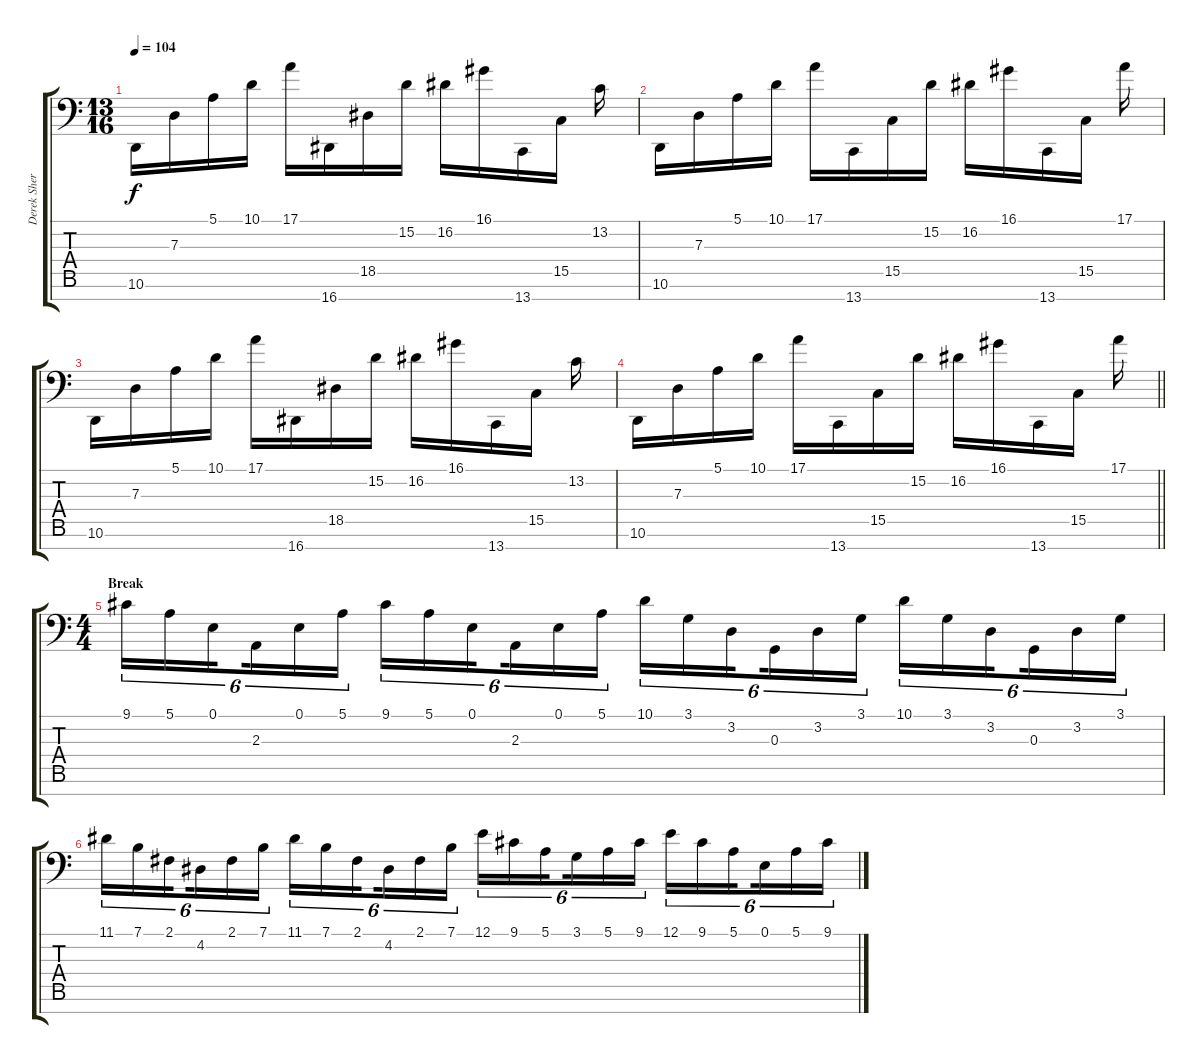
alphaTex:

\track ("Derek Sherinian" "Derek Sher") {instrument orchestralharp}
\staff {score tabs}
\tuning (E3 B2 G2 D2 A1 E1 B0) {hide}
\ts (13 16)
\tempo 104
\clef f4
\ks c
10.6.16{dy f} 7.3.16 5.1.16 10.1.16 17.1.16 16.7.16 18.5.16 15.2.16 16.2.16 16.1.16 13.7.16 15.5.16 13.2.16 |
10.6.16 7.3.16 5.1.16 10.1.16 17.1.16 13.7.16 15.5.16 15.2.16 16.2.16 16.1.16 13.7.16 15.5.16 17.1.16 |
10.6.16 7.3.16 5.1.16 10.1.16 17.1.16 16.7.16 18.5.16 15.2.16 16.2.16 16.1.16 13.7.16 15.5.16 13.2.16 |
\barLineRight lightlight
10.6.16 7.3.16 5.1.16 10.1.16 17.1.16 13.7.16 15.5.16 15.2.16 16.2.16 16.1.16 13.7.16 15.5.16 17.1.16 |
\ts (4 4)
\section ("" "Break")
9.1.16{tu (6 4) instrument lead2sawtooth} 5.1.16{tu (6 4)} 0.1.16{tu (6 4) beam splitsecondary} 2.3.16{tu (6 4)} 0.1.16{tu (6 4)} 5.1.16{tu (6 4)} 9.1.16{tu (6 4)} 5.1.16{tu (6 4)} 0.1.16{tu (6 4) beam splitsecondary} 2.3.16{tu (6 4)} 0.1.16{tu (6 4)} 5.1.16{tu (6 4)} 10.1.16{tu (6 4)} 3.1.16{tu (6 4)} 3.2.16{tu (6 4) beam splitsecondary} 0.3.16{tu (6 4)} 3.2.16{tu (6 4)} 3.1.16{tu (6 4)} 10.1.16{tu (6 4)} 3.1.16{tu (6 4)} 3.2.16{tu (6 4) beam splitsecondary} 0.3.16{tu (6 4)} 3.2.16{tu (6 4)} 3.1.16{tu (6 4)} |
11.1.16{tu (6 4)} 7.1.16{tu (6 4)} 2.1.16{tu (6 4) beam splitsecondary} 4.2.16{tu (6 4)} 2.1.16{tu (6 4)} 7.1.16{tu (6 4)} 11.1.16{tu (6 4)} 7.1.16{tu (6 4)} 2.1.16{tu (6 4) beam splitsecondary} 4.2.16{tu (6 4)} 2.1.16{tu (6 4)} 7.1.16{tu (6 4)} 12.1.16{tu (6 4)} 9.1.16{tu (6 4)} 5.1.16{tu (6 4) beam splitsecondary} 3.1.16{tu (6 4)} 5.1.16{tu (6 4)} 9.1.16{tu (6 4)} 12.1.16{tu (6 4)} 9.1.16{tu (6 4)} 5.1.16{tu (6 4) beam splitsecondary} 0.1.16{tu (6 4)} 5.1.16{tu (6 4)} 9.1.16{tu (6 4)}
